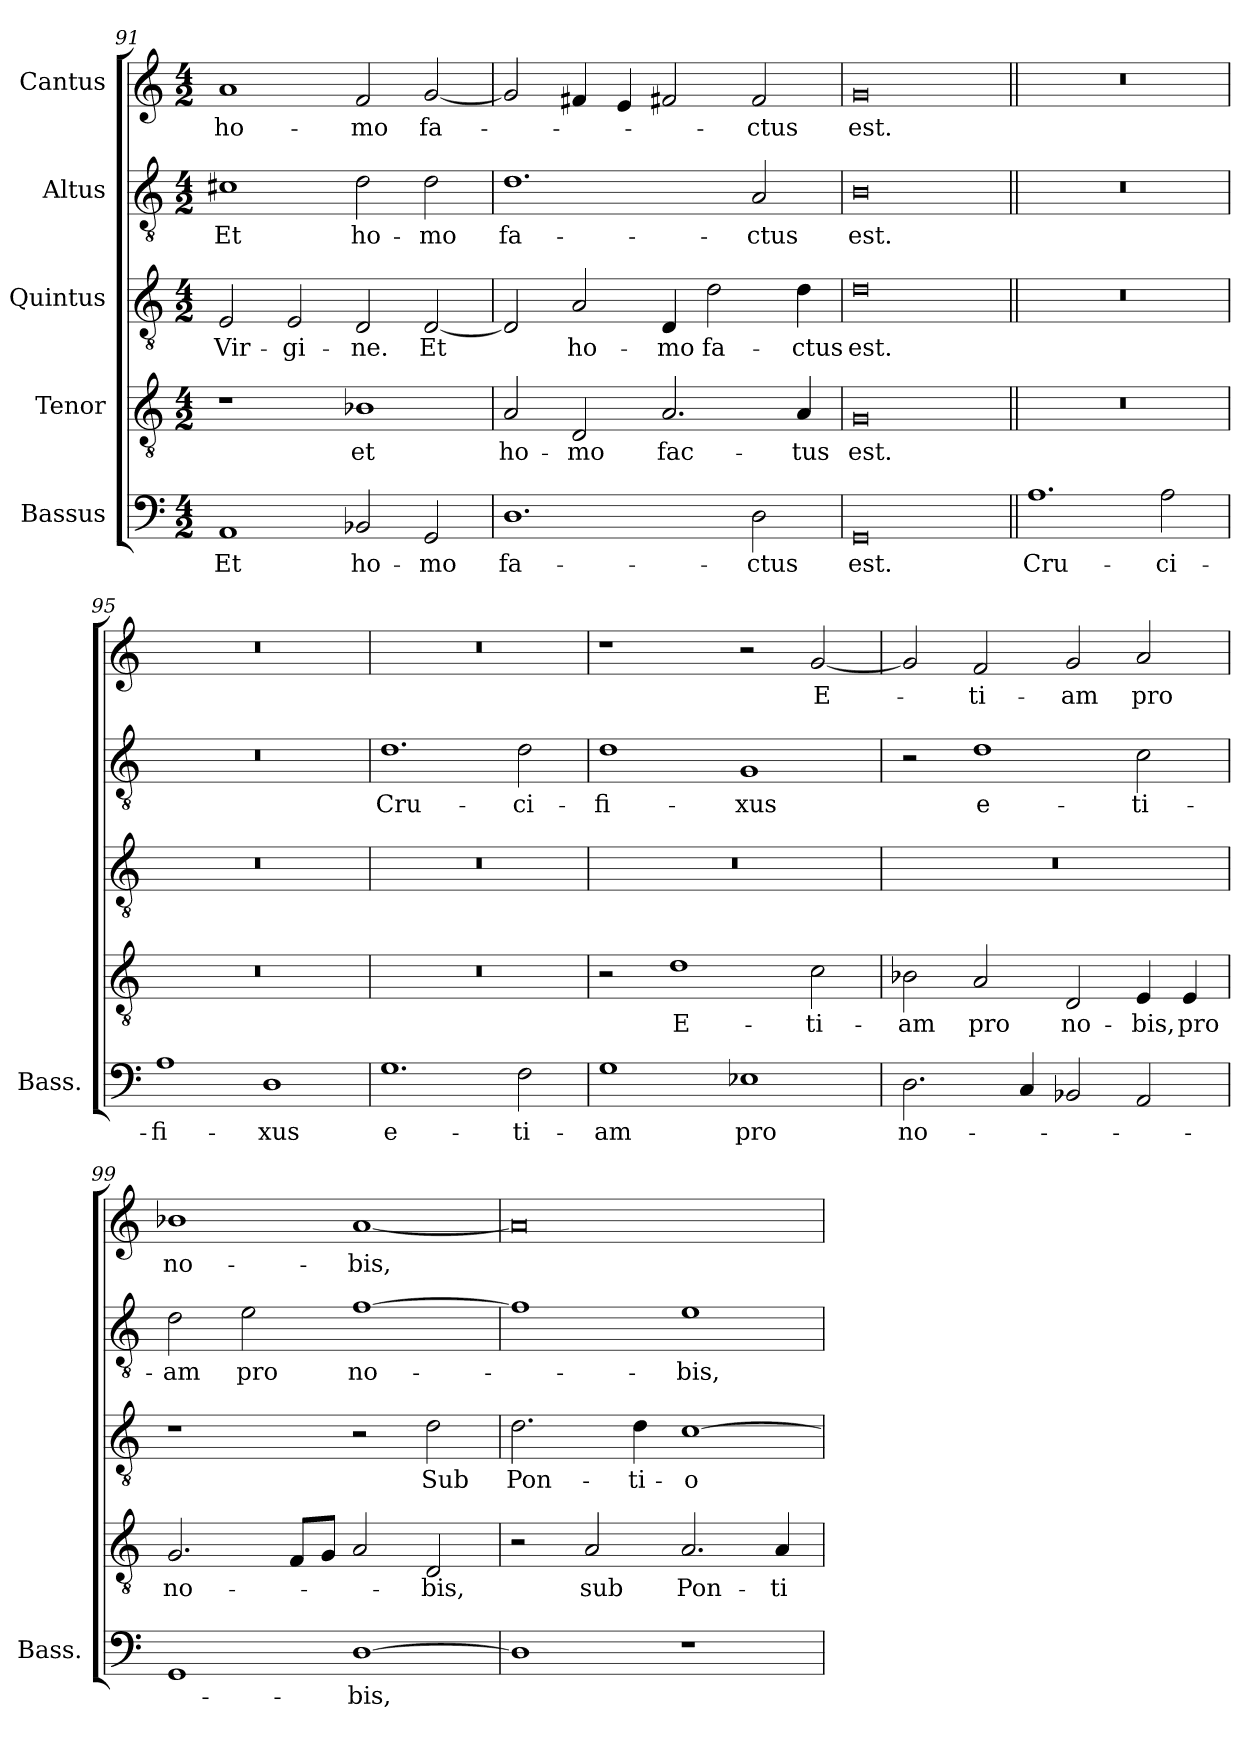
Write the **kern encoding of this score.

**kern	**text	**kern	**text	**kern	**text	**kern	**text	**kern	**text
*part5	*part5	*part4	*part4	*part3	*part3	*part2	*part2	*part1	*part1
*staff5	*staff5	*staff4	*staff4	*staff3	*staff3	*staff2	*staff2	*staff1	*staff1
*I"Bassus	*	*I"Tenor	*	*I"Quintus	*	*I"Altus	*	*I"Cantus	*
*I'Bass.	*	*	*	*	*	*	*	*	*
*clefF4	*	*clefGv2	*	*clefGv2	*	*clefGv2	*	*clefG2	*
*	*	*ITrd7c12	*	*ITrd7c12	*	*ITrd7c12	*	*	*
*k[]	*	*k[]	*	*k[]	*	*k[]	*	*k[]	*
*C:	*	*C:	*	*C:	*	*C:	*	*C:	*
*M4/2	*	*M4/2	*	*M4/2	*	*M4/2	*	*M4/2	*
=91	=91	=91	=91	=91	=91	=91	=91	=91	=91
1AA/	Et	1r	.	2EE/	Vir-	1C#X\	Et	1a/	ho-
.	.	.	.	2EE/	-gi-	.	.	.	.
2BB-X/	ho-	1BB-X\	et	2DD/	-ne.	2D\	ho-	2f/	-mo
2GG/	-mo	.	.	[2DD/	Et	2D\	-mo	[2g/	fa-
=92	=92	=92	=92	=92	=92	=92	=92	=92	=92
1.D\	fa-	2AA/	ho-	2DD/]	.	1.D\	fa-	2g/]	.
.	.	2DD/	-mo	2AA/	ho-	.	.	4f#/	.
.	.	.	.	.	.	.	.	4e/	.
.	.	2.AA/	fac-	4DD/	-mo	.	.	2f#X/	.
.	.	.	.	2D\	fa-	.	.	.	.
2D\	-ctus	.	.	.	.	2AA/	-ctus	2f#/	-ctus
.	.	4AA/	-tus	4D\	-ctus	.	.	.	.
=93	=93	=93	=93	=93	=93	=93	=93	=93	=93
0GG/	est.	0GG/	est.	0D\	est.	0BB\	est.	0g/	est.
=94||	=94||	=94||	=94||	=94||	=94||	=94||	=94||	=94||	=94||
1.A\	Cru-	0r	.	0r	.	0r	.	0r	.
2A\	-ci-	.	.	.	.	.	.	.	.
=95	=95	=95	=95	=95	=95	=95	=95	=95	=95
1A\	-fi-	0r	.	0r	.	0r	.	0r	.
1D\	-xus	.	.	.	.	.	.	.	.
=96	=96	=96	=96	=96	=96	=96	=96	=96	=96
1.G\	e-	0r	.	0r	.	1.D\	Cru-	0r	.
2F\	-ti-	.	.	.	.	2D\	-ci-	.	.
=97	=97	=97	=97	=97	=97	=97	=97	=97	=97
1G\	-am	2r	.	0r	.	1D\	-fi-	1r	.
.	.	1D\	E-	.	.	.	.	.	.
1E-X\	pro	.	.	.	.	1GG/	-xus	2r	.
.	.	2C\	-ti-	.	.	.	.	[2g/	E-
=98	=98	=98	=98	=98	=98	=98	=98	=98	=98
2.D\	no-	2BB-X\	-am	0r	.	2r	.	2g/]	.
.	.	2AA/	pro	.	.	1D\	e-	2f/	-ti-
4C/	.	.	.	.	.	.	.	.	.
2BB-X/	.	2DD/	no-	.	.	.	.	2g/	-am
2AA/	.	4EE/	-bis,	.	.	2C\	-ti-	2a/	pro
.	.	4EE/	pro	.	.	.	.	.	.
=99	=99	=99	=99	=99	=99	=99	=99	=99	=99
1GG/	.	2.GG/	no-	1r	.	2D\	-am	1b-X\	no-
.	.	.	.	.	.	2E\	pro	.	.
.	.	8FF/L	.	.	.	.	.	.	.
.	.	8GG/J	.	.	.	.	.	.	.
[1D\	-bis,	2AA/	.	2r	.	[1F\	no-	[1a/	-bis,
.	.	2DD/	-bis,	2D\	Sub	.	.	.	.
=100	=100	=100	=100	=100	=100	=100	=100	=100	=100
1D\]	.	2r	.	2.D\	Pon-	1F\]	.	0a/]	.
.	.	2AA/	sub	.	.	.	.	.	.
.	.	.	.	4D\	-ti-	.	.	.	.
1r	.	2.AA/	Pon-	[1C\	-o	1E\	-bis,	.	.
.	.	4AA/	-ti-	.	.	.	.	.	.
=	=	=	=	=	=	=	=	=	=
*-	*-	*-	*-	*-	*-	*-	*-	*-	*-
